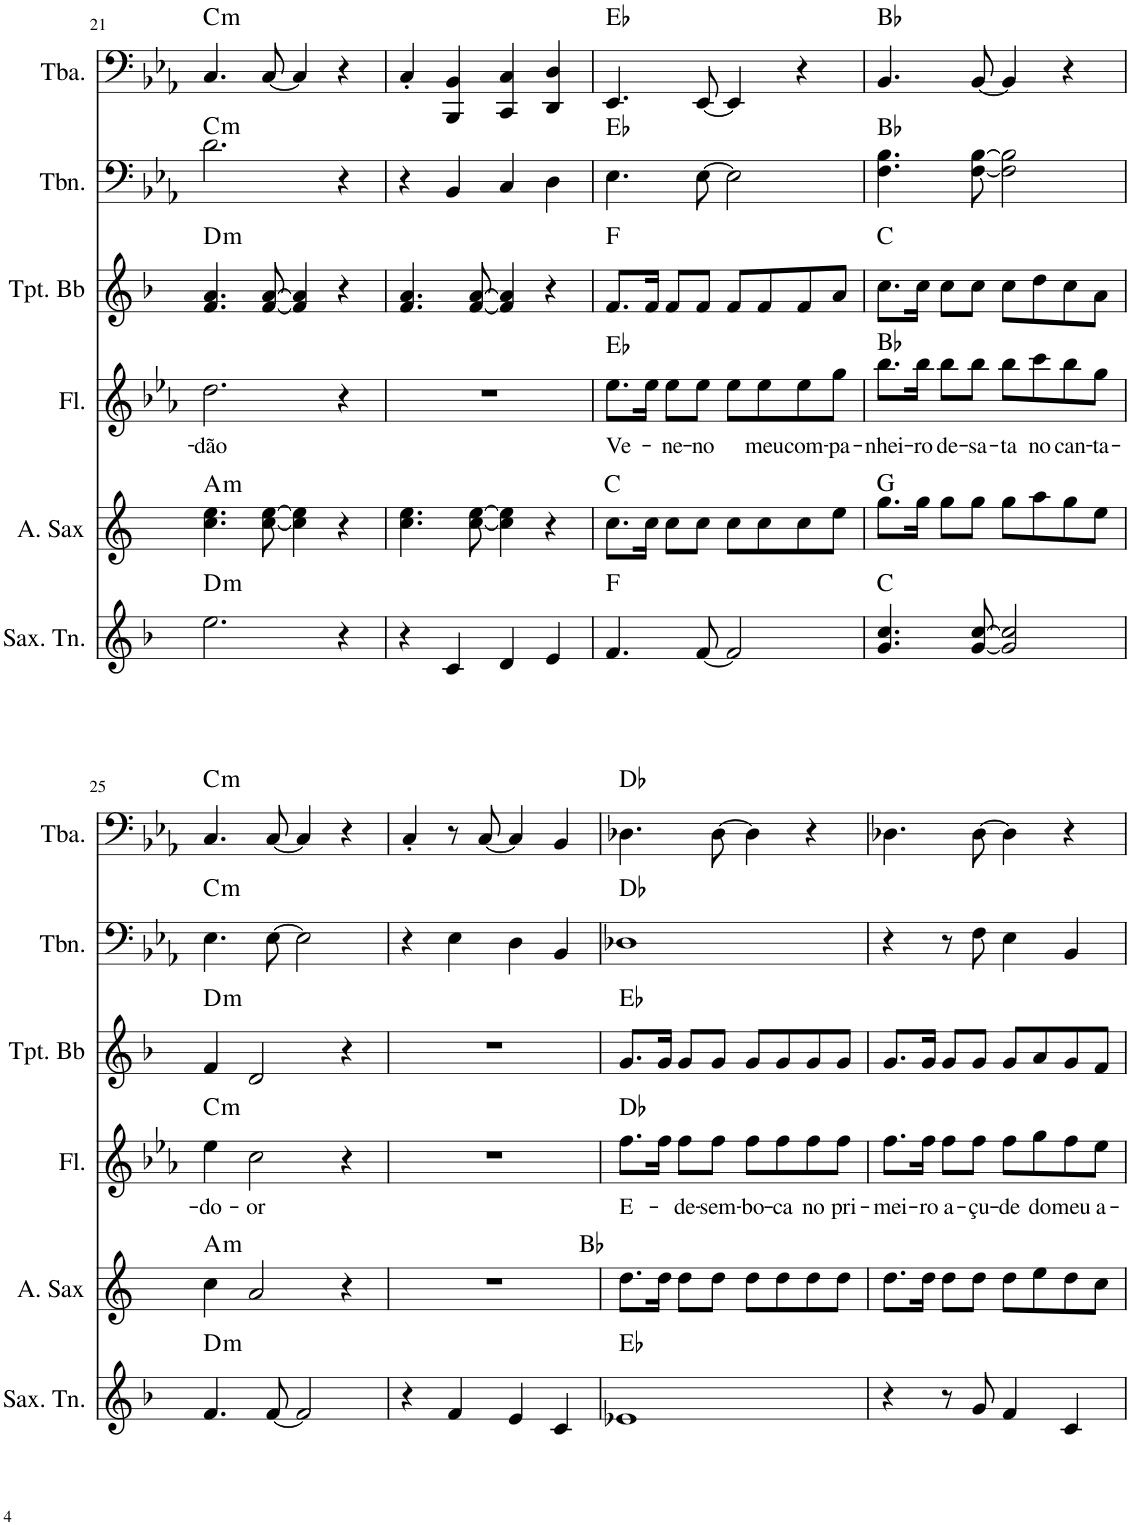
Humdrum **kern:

**kern	**harte	**kern	**harte	**kern	**text	**harte	**kern	**harte	**kern	**harte	**kern	**harte
*part6	*part6	*part5	*part5	*part4	*part4	*part4	*part3	*part3	*part2	*part2	*part1	*part1
*staff6	*	*staff5	*	*staff4	*staff4	*	*staff3	*	*staff2	*	*staff1	*
*I"Saxofone Tenor	*	*I"Saxofone Alto	*	*I"Flauta	*	*	*I"Trompete Bb	*	*I"Trombone	*	*I"Tuba	*
*I'Sax. Tn.	*	*	*	*I'Fl.	*	*	*I'Tpt. Bb	*	*I'Tbn.	*	*I'Tba.	*
!!LO:PB:g=z
*clefG2	*	*clefG2	*	*clefG2	*	*	*clefG2	*	*clefF4	*	*clefF4	*
*Trd8c14	*	*Trd5c9	*	*	*	*	*Trd1c2	*	*	*	*	*
*k[b-]	*	*k[]	*	*k[b-e-a-]	*	*	*k[b-]	*	*k[b-e-a-]	*	*k[b-e-a-]	*
*M4/4	*	*M4/4	*	*M4/4	*	*	*M4/4	*	*M4/4	*	*M4/4	*
=21	=21	=21	=21	=21	=21	=21	=21	=21	=21	=21	=21	=21
!	!LO:H:kt=m	!	!LO:H:kt=m	!	!LO:LY:b	!	!	!LO:H:kt=m	!	!LO:H:kt=m	!	!LO:H:kt=m
2.ee\	D:min	4.cc\ 4.ee\	A:min	2.dd\	-dão	.	4.f/ 4.a/	D:min	2.d\	C:min	4.C/	C:min
.	.	[8cc\ [8ee\	.	.	.	.	[8f/ [8a/	.	.	.	[8C/	.
.	.	4cc\] 4ee\]	.	.	.	.	4f/] 4a/]	.	.	.	4C/]	.
4r	.	4r	.	4r	.	.	4r	.	4r	.	4r	.
=22	=22	=22	=22	=22	=22	=22	=22	=22	=22	=22	=22	=22
4r	.	4.cc\ 4.ee\	.	1r	.	.	4.f/ 4.a/	.	4r	.	4C'/	.
4c/	.	.	.	.	.	.	.	.	4BB-/	.	4BBB-/ 4BB-/	.
.	.	[8cc\ [8ee\	.	.	.	.	[8f/ [8a/	.	.	.	.	.
4d/	.	4cc\] 4ee\]	.	.	.	.	4f/] 4a/]	.	4C/	.	4CC/ 4C/	.
4e/	.	4r	.	.	.	.	4r	.	4D\	.	4DD/ 4D/	.
=23	=23	=23	=23	=23	=23	=23	=23	=23	=23	=23	=23	=23
!	!	!	!	!	!LO:LY:b	!	!	!	!	!	!	!
4.f/	F:maj	8.cc\L	C:maj	8.ee-\L	Ve-	Eb:maj	8.f/L	F:maj	4.E-\	Eb:maj	4.EE-/	Eb:maj
.	.	16cc\Jk	.	16ee-\Jk	.	.	16f/Jk	.	.	.	.	.
!	!	!	!	!	!LO:LY:b	!	!	!	!	!	!	!
.	.	8cc\L	.	8ee-\L	-ne-	.	8f/L	.	.	.	.	.
!	!	!	!	!	!LO:LY:b	!	!	!	!	!	!	!
[8f/	.	8cc\J	.	8ee-\J	-no	.	8f/J	.	[8E-\	.	[8EE-/	.
2f/]	.	8cc\L	.	8ee-\L	.	.	8f/L	.	2E-\]	.	4EE-/]	.
!	!	!	!	!	!LO:LY:b	!	!	!	!	!	!	!
.	.	8cc\	.	8ee-\	meu	.	8f/	.	.	.	.	.
!	!	!	!	!	!LO:LY:b	!	!	!	!	!	!	!
.	.	8cc\	.	8ee-\	com-	.	8f/	.	.	.	4r	.
!	!	!	!	!	!LO:LY:b	!	!	!	!	!	!	!
.	.	8ee\J	.	8gg\J	-pa-	.	8a/J	.	.	.	.	.
=24	=24	=24	=24	=24	=24	=24	=24	=24	=24	=24	=24	=24
!	!	!	!	!	!LO:LY:b	!	!	!	!	!	!	!
4.g/ 4.cc/	C:maj	8.gg\L	G:maj	8.bb-\L	-nhei-	Bb:maj	8.cc\L	C:maj	4.F\ 4.B-\	Bb:maj	4.BB-/	Bb:maj
!	!	!	!	!	!LO:LY:b	!	!	!	!	!	!	!
.	.	16gg\Jk	.	16bb-\Jk	-ro	.	16cc\Jk	.	.	.	.	.
!	!	!	!	!	!LO:LY:b	!	!	!	!	!	!	!
.	.	8gg\L	.	8bb-\L	de-	.	8cc\L	.	.	.	.	.
!	!	!	!	!	!LO:LY:b	!	!	!	!	!	!	!
[8g/ [8cc/	.	8gg\J	.	8bb-\J	-sa-	.	8cc\J	.	[8F\ [8B-\	.	[8BB-/	.
!	!	!	!	!	!LO:LY:b	!	!	!	!	!	!	!
2g/] 2cc/]	.	8gg\L	.	8bb-\L	-ta	.	8cc\L	.	2F\] 2B-\]	.	4BB-/]	.
!	!	!	!	!	!LO:LY:b	!	!	!	!	!	!	!
.	.	8aa\	.	8ccc\	no	.	8dd\	.	.	.	.	.
!	!	!	!	!	!LO:LY:b	!	!	!	!	!	!	!
.	.	8gg\	.	8bb-\	can-	.	8cc\	.	.	.	4r	.
!	!	!	!	!	!LO:LY:b	!	!	!	!	!	!	!
.	.	8ee\J	.	8gg\J	-ta-	.	8a\J	.	.	.	.	.
!!LO:LB:g=z
=25	=25	=25	=25	=25	=25	=25	=25	=25	=25	=25	=25	=25
!	!LO:H:kt=m	!	!LO:H:kt=m	!	!LO:LY:b	!LO:H:kt=m	!	!LO:H:kt=m	!	!LO:H:kt=m	!	!LO:H:kt=m
4.f/	D:min	4cc\	A:min	4ee-\	-do-	C:min	4f/	D:min	4.E-\	C:min	4.C/	C:min
!	!	!	!	!	!LO:LY:b	!	!	!	!	!	!	!
.	.	2a/	.	2cc\	-or	.	2d/	.	.	.	.	.
[8f/	.	.	.	.	.	.	.	.	[8E-\	.	[8C/	.
2f/]	.	.	.	.	.	.	.	.	2E-\]	.	4C/]	.
.	.	4r	.	4r	.	.	4r	.	.	.	4r	.
=26	=26	=26	=26	=26	=26	=26	=26	=26	=26	=26	=26	=26
4r	.	1r	.	1r	.	.	1r	.	4r	.	4C'/	.
4f/	.	.	.	.	.	.	.	.	4E-\	.	8r	.
.	.	.	.	.	.	.	.	.	.	.	[8C/	.
4e/	.	.	.	.	.	.	.	.	4D\	.	4C/]	.
4c/	.	.	.	.	.	.	.	.	4BB-/	.	4BB-/	.
=27	=27	=27	=27	=27	=27	=27	=27	=27	=27	=27	=27	=27
!	!	!	!	!	!LO:LY:b	!	!	!	!	!	!	!
1e-X	Eb:maj	8.dd\L	Bb:maj	8.ff\L	E-	Db:maj	8.g/L	Eb:maj	1D-X	Db:maj	4.D-X\	Db:maj
.	.	16dd\Jk	.	16ff\Jk	.	.	16g/Jk	.	.	.	.	.
!	!	!	!	!	!LO:LY:b	!	!	!	!	!	!	!
.	.	8dd\L	.	8ff\L	de-	.	8g/L	.	.	.	.	.
!	!	!	!	!	!LO:LY:b	!	!	!	!	!	!	!
.	.	8dd\J	.	8ff\J	-sem-	.	8g/J	.	.	.	[8D-\	.
!	!	!	!	!	!LO:LY:b	!	!	!	!	!	!	!
.	.	8dd\L	.	8ff\L	-bo-	.	8g/L	.	.	.	4D-\]	.
!	!	!	!	!	!LO:LY:b	!	!	!	!	!	!	!
.	.	8dd\	.	8ff\	-ca	.	8g/	.	.	.	.	.
!	!	!	!	!	!LO:LY:b	!	!	!	!	!	!	!
.	.	8dd\	.	8ff\	no	.	8g/	.	.	.	4r	.
!	!	!	!	!	!LO:LY:b	!	!	!	!	!	!	!
.	.	8dd\J	.	8ff\J	pri-	.	8g/J	.	.	.	.	.
=28	=28	=28	=28	=28	=28	=28	=28	=28	=28	=28	=28	=28
!	!	!	!	!	!LO:LY:b	!	!	!	!	!	!	!
4r	.	8.dd\L	.	8.ff\L	-mei-	.	8.g/L	.	4r	.	4.D-X\	.
!	!	!	!	!	!LO:LY:b	!	!	!	!	!	!	!
.	.	16dd\Jk	.	16ff\Jk	-ro	.	16g/Jk	.	.	.	.	.
!	!	!	!	!	!LO:LY:b	!	!	!	!	!	!	!
8r	.	8dd\L	.	8ff\L	a-	.	8g/L	.	8r	.	.	.
!	!	!	!	!	!LO:LY:b	!	!	!	!	!	!	!
8g/	.	8dd\J	.	8ff\J	-çu-	.	8g/J	.	8F\	.	[8D-\	.
!	!	!	!	!	!LO:LY:b	!	!	!	!	!	!	!
4f/	.	8dd\L	.	8ff\L	-de	.	8g/L	.	4E-\	.	4D-\]	.
!	!	!	!	!	!LO:LY:b	!	!	!	!	!	!	!
.	.	8ee\	.	8gg\	do	.	8a/	.	.	.	.	.
!	!	!	!	!	!LO:LY:b	!	!	!	!	!	!	!
4c/	.	8dd\	.	8ff\	meu	.	8g/	.	4BB-/	.	4r	.
!	!	!	!	!	!LO:LY:b	!	!	!	!	!	!	!
.	.	8cc\J	.	8ee-\J	a-	.	8f/J	.	.	.	.	.
=	=	=	=	=	=	=	=	=	=	=	=	=
*-	*-	*-	*-	*-	*-	*-	*-	*-	*-	*-	*-	*-
